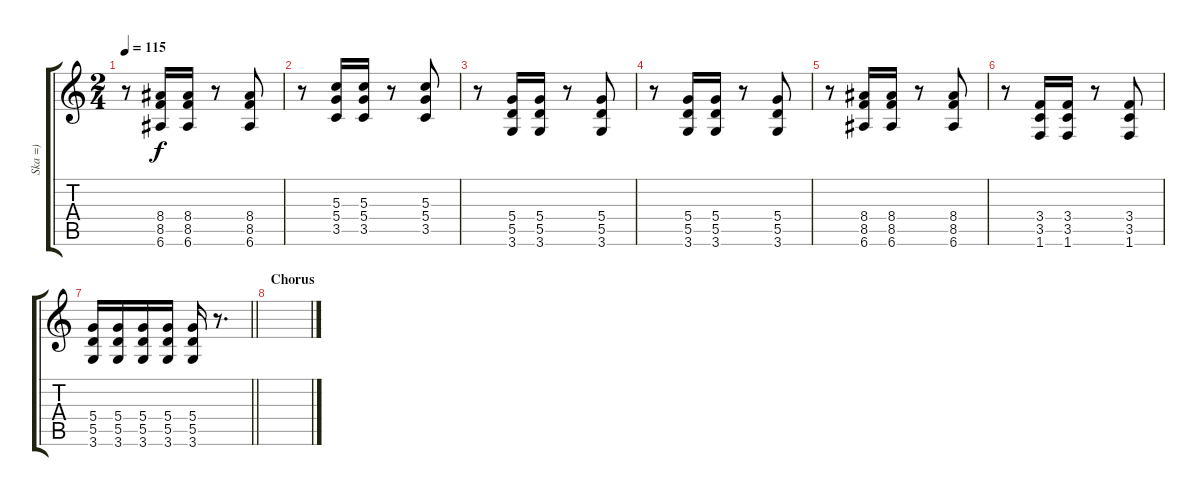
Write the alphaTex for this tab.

\track ("Ska =)" "Ska =)") {instrument acousticguitarsteel}
\staff {score tabs}
\tuning (E4 B3 G3 D3 A2 E2) {hide}
\ts (2 4)
\tempo 115
\clef g2
\ks c
r.8{dy f} (8.4 8.5 6.6).16 (8.4 8.5 6.6).16 r.8 (8.4 8.5 6.6).8 |
r.8 (5.3 5.4 3.5).16 (5.3 5.4 3.5).16 r.8 (5.3 5.4 3.5).8 |
r.8 (5.4 5.5 3.6).16 (5.4 5.5 3.6).16 r.8 (5.4 5.5 3.6).8 |
r.8 (5.4 5.5 3.6).16 (5.4 5.5 3.6).16 r.8 (5.4 5.5 3.6).8 |
r.8 (8.4 8.5 6.6).16 (8.4 8.5 6.6).16 r.8 (8.4 8.5 6.6).8 |
r.8 (3.4 3.5 1.6).16 (3.4 3.5 1.6).16 r.8 (3.4 3.5 1.6).8 |
\barLineRight lightlight
(5.4 5.5 3.6).16 (5.4 5.5 3.6).16 (5.4 5.5 3.6).16 (5.4 5.5 3.6).16 (5.4 5.5 3.6).16 r.8{d} |
\section ("" "Chorus")
